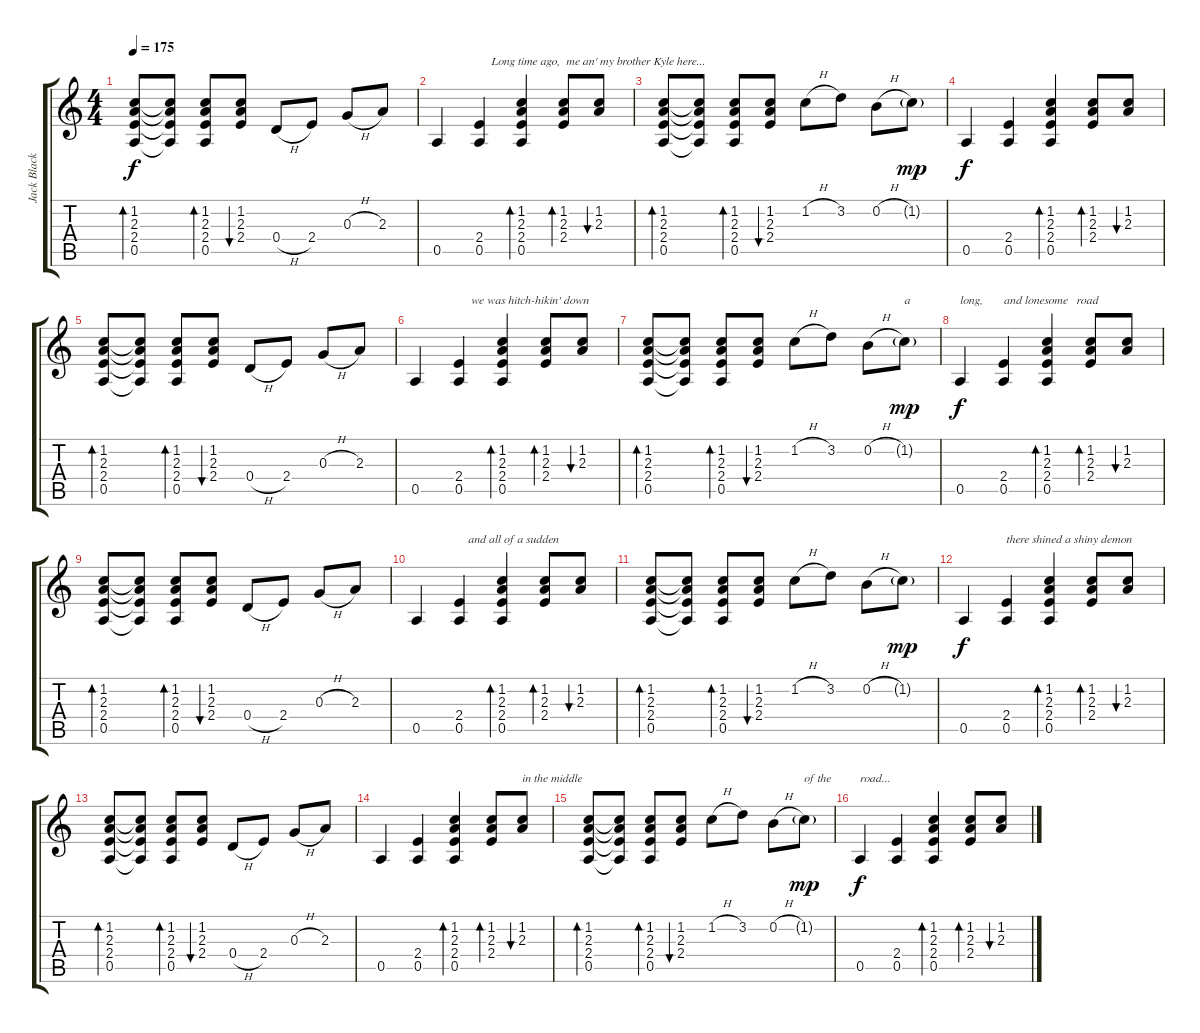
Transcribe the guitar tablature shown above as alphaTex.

\track ("Jack Black/Kyle Gass/Ken Andrews" "Jack Black") {instrument acousticguitarsteel}
\staff {score tabs}
\tuning (E4 B3 G3 D3 A2 E2) {hide}
\ts (4 4)
\tempo 175
\clef g2
\ks c
(1.2 2.3 2.4 0.5).8{bd 120 dy f} (1.2{t} 2.3{t} 2.4{t} 0.5{t}).8 (1.2 2.3 2.4 0.5).8{bd 60} (1.2 2.3 2.4).8{bu 60} 0.4{h}.8 2.4.8 0.3{h}.8 2.3.8 |
0.5.4 (2.4 0.5).4{txt "    Long time ago,  me an' my brother Kyle here..."} (1.2 2.3 2.4 0.5).4{bd 120} (1.2 2.3 2.4).8{bd 120} (1.2 2.3).8{bu 120} |
(1.2 2.3 2.4 0.5).8{bd 60} (1.2{t} 2.3{t} 2.4{t} 0.5{t}).8 (1.2 2.3 2.4 0.5).8{bd 60} (1.2 2.3 2.4).8{bu 60} 1.2{h}.8 3.2.8 0.2{h}.8 1.2{g}.8{dy mp} |
0.5.4{dy f} (2.4 0.5).4 (1.2 2.3 2.4 0.5).4{bd 120} (1.2 2.3 2.4).8{bd 120} (1.2 2.3).8{bu 120} |
(1.2 2.3 2.4 0.5).8{bd 120} (1.2{t} 2.3{t} 2.4{t} 0.5{t}).8 (1.2 2.3 2.4 0.5).8{bd 60} (1.2 2.3 2.4).8{bu 60} 0.4{h}.8 2.4.8 0.3{h}.8 2.3.8 |
0.5.4 (2.4 0.5).4{txt "    we was hitch-hikin' down"} (1.2 2.3 2.4 0.5).4{bd 120} (1.2 2.3 2.4).8{bd 120} (1.2 2.3).8{bu 120} |
(1.2 2.3 2.4 0.5).8{bd 60} (1.2{t} 2.3{t} 2.4{t} 0.5{t}).8 (1.2 2.3 2.4 0.5).8{bd 60} (1.2 2.3 2.4).8{bu 60} 1.2{h}.8 3.2.8 0.2{h}.8 1.2{g}.8{txt "a" dy mp} |
0.5.4{txt "long,       and lonesome   road" dy f} (2.4 0.5).4 (1.2 2.3 2.4 0.5).4{bd 120} (1.2 2.3 2.4).8{bd 120} (1.2 2.3).8{bu 120} |
(1.2 2.3 2.4 0.5).8{bd 120} (1.2{t} 2.3{t} 2.4{t} 0.5{t}).8 (1.2 2.3 2.4 0.5).8{bd 60} (1.2 2.3 2.4).8{bu 60} 0.4{h}.8 2.4.8 0.3{h}.8 2.3.8 |
0.5.4 (2.4 0.5).4{txt "   and all of a sudden"} (1.2 2.3 2.4 0.5).4{bd 120} (1.2 2.3 2.4).8{bd 120} (1.2 2.3).8{bu 120} |
(1.2 2.3 2.4 0.5).8{bd 60} (1.2{t} 2.3{t} 2.4{t} 0.5{t}).8 (1.2 2.3 2.4 0.5).8{bd 60} (1.2 2.3 2.4).8{bu 60} 1.2{h}.8 3.2.8 0.2{h}.8 1.2{g}.8{dy mp} |
0.5.4{dy f} (2.4 0.5).4{txt "there shined a shiny demon"} (1.2 2.3 2.4 0.5).4{bd 120} (1.2 2.3 2.4).8{bd 120} (1.2 2.3).8{bu 120} |
(1.2 2.3 2.4 0.5).8{bd 120} (1.2{t} 2.3{t} 2.4{t} 0.5{t}).8 (1.2 2.3 2.4 0.5).8{bd 60} (1.2 2.3 2.4).8{bu 60} 0.4{h}.8 2.4.8 0.3{h}.8 2.3.8 |
0.5.4 (2.4 0.5).4 (1.2 2.3 2.4 0.5).4{bd 120} (1.2 2.3 2.4).8{bd 120} (1.2 2.3).8{bu 120 txt "in the middle"} |
(1.2 2.3 2.4 0.5).8{bd 60} (1.2{t} 2.3{t} 2.4{t} 0.5{t}).8 (1.2 2.3 2.4 0.5).8{bd 60} (1.2 2.3 2.4).8{bu 60} 1.2{h}.8 3.2.8 0.2{h}.8 1.2{g}.8{txt "of the" dy mp} |
0.5.4{txt "road..." dy f} (2.4 0.5).4 (1.2 2.3 2.4 0.5).4{bd 120} (1.2 2.3 2.4).8{bd 120} (1.2 2.3).8{bu 120}
